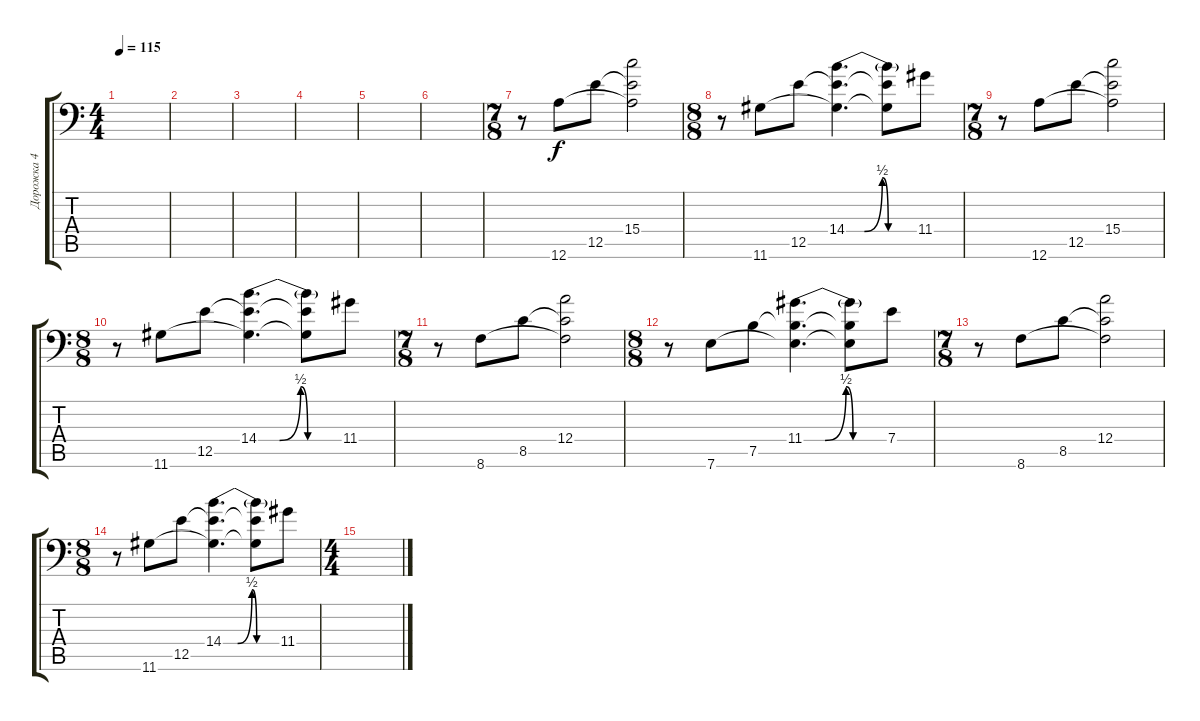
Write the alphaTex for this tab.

\track ("Дорожка 4" "Дорожка 4") {instrument distortionguitar}
\staff {score tabs}
\tuning (B3 Gb3 D3 A2 E2 A1) {hide}
\ts (4 4)
\tempo 115
\clef f4
\ks c
|
|
|
|
|
|
\ts (7 8)
r.8 12.6.8 12.5.8 (15.4 12.5{t} 12.6{t}).2 |
\ts (8 8)
r.8 11.6.8 12.5.8 (14.4{be (custom 0 0 15 0 30 2 35 0 46 0 60 0)} 12.5{t} 11.6{t}).4{d} (14.4{t} 12.5{t} 11.6{t}).8 11.4.8 |
\ts (7 8)
r.8 12.6.8 12.5.8 (15.4 12.5{t} 12.6{t}).2 |
\ts (8 8)
r.8 11.6.8 12.5.8 (14.4{be (custom 0 0 15 0 30 2 35 0 46 0 60 0)} 12.5{t} 11.6{t}).4{d} (14.4{t} 12.5{t} 11.6{t}).8 11.4.8 |
\ts (7 8)
r.8 8.6.8 8.5.8 (12.4 8.5{t} 8.6{t}).2 |
\ts (8 8)
r.8 7.6.8 7.5.8 (11.4{be (custom 0 0 15 0 30 2 35 0 46 0 60 0)} 7.5{t} 7.6{t}).4{d} (11.4{t} 7.5{t} 7.6{t}).8 7.4.8 |
\ts (7 8)
r.8 8.6.8 8.5.8 (12.4 8.5{t} 8.6{t}).2 |
\ts (8 8)
r.8 11.6.8 12.5.8 (14.4{be (custom 0 0 15 0 30 2 35 0 46 0 60 0)} 12.5{t} 11.6{t}).4{d} (14.4{t} 12.5{t} 11.6{t}).8 11.4.8 |
\ts (4 4)
